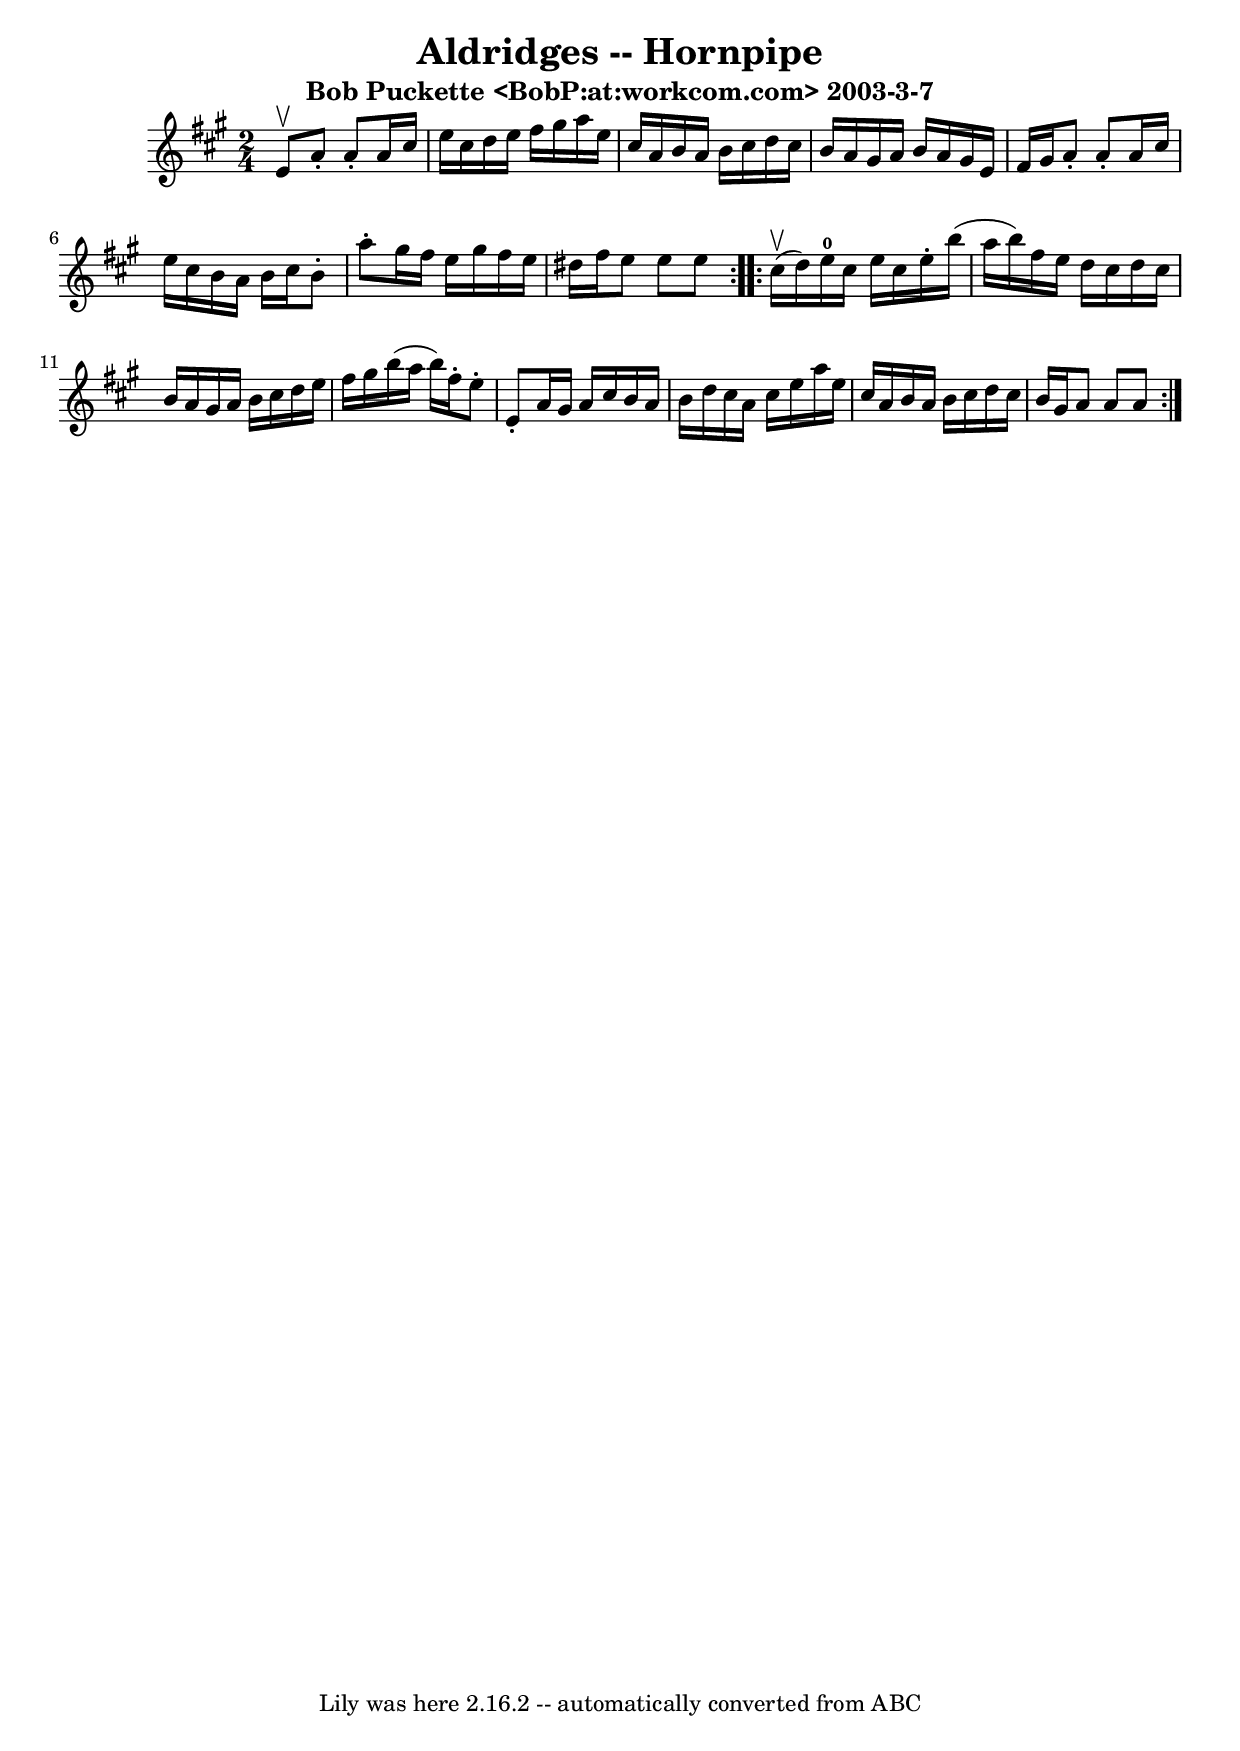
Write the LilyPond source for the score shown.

\version "2.16.2"
\include "Mammoth.ily"
\header {
	%% book = "Cole's 1000 Fiddle Tunes"
	crossRefNumber = "1"
	footnotes = ""
	subtitle = "Bob Puckette <BobP:at:workcom.com> 2003-3-7"
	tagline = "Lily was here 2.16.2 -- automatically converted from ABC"
	title = "Aldridges -- Hornpipe"
}
voicedefault =  {


\repeat volta 2 {
\time 2/4 
\key a \major e'8^\upbow |
 a'8 -. a'8 -. a'16    
cis''16 e''16 cis''16  |
 d''16 e''16 fis''16 gis''16    
a''16 e''16 cis''16 a'16  |
 b'16 a'16 b'16 cis''16   
 d''16 cis''16 b'16 a'16  |
 gis'16 a'16 b'16 a'16    
gis'16 e'16 fis'16 gis'16  |
 a'8 -. a'8 -. a'16    
cis''16 e''16 cis''16  |
 b'16 a'16 b'16 cis''16 b'8 
-. a''8 -. |
 gis''16 fis''16 e''16 gis''16 fis''16    
e''16 dis''16 fis''16  |
 e''8 e''8 e''8  }     
\repeat volta 2 { cis''16 (^\upbow d''16) |
 e''16-0   
cis''16 e''16 cis''16 e''16 -. b''16 (a''16 b''16) |
 
 fis''16 e''16 d''16 cis''16 d''16 cis''16 b'16 a'16  
|
 gis'16 a'16 b'16 cis''16 d''16 e''16 fis''16    
gis''16  |
 b''16 (a''16 b''16) fis''16 -. e''8 -. e'8 
-. |
 a'16 gis'16 a'16 cis''16 b'16 a'16 b'16    
d''16  |
 cis''16 a'16 cis''16 e''16 a''16 e''16    
cis''16 a'16  |
 b'16 a'16 b'16 cis''16 d''16 cis''16 
 b'16 gis'16  |
 a'8 a'8 a'8  }   
}

\score{
    <<

	\context Staff="default"
	{
	    \voicedefault 
	}

    >>
	\layout {
	}
	\midi {}
}
